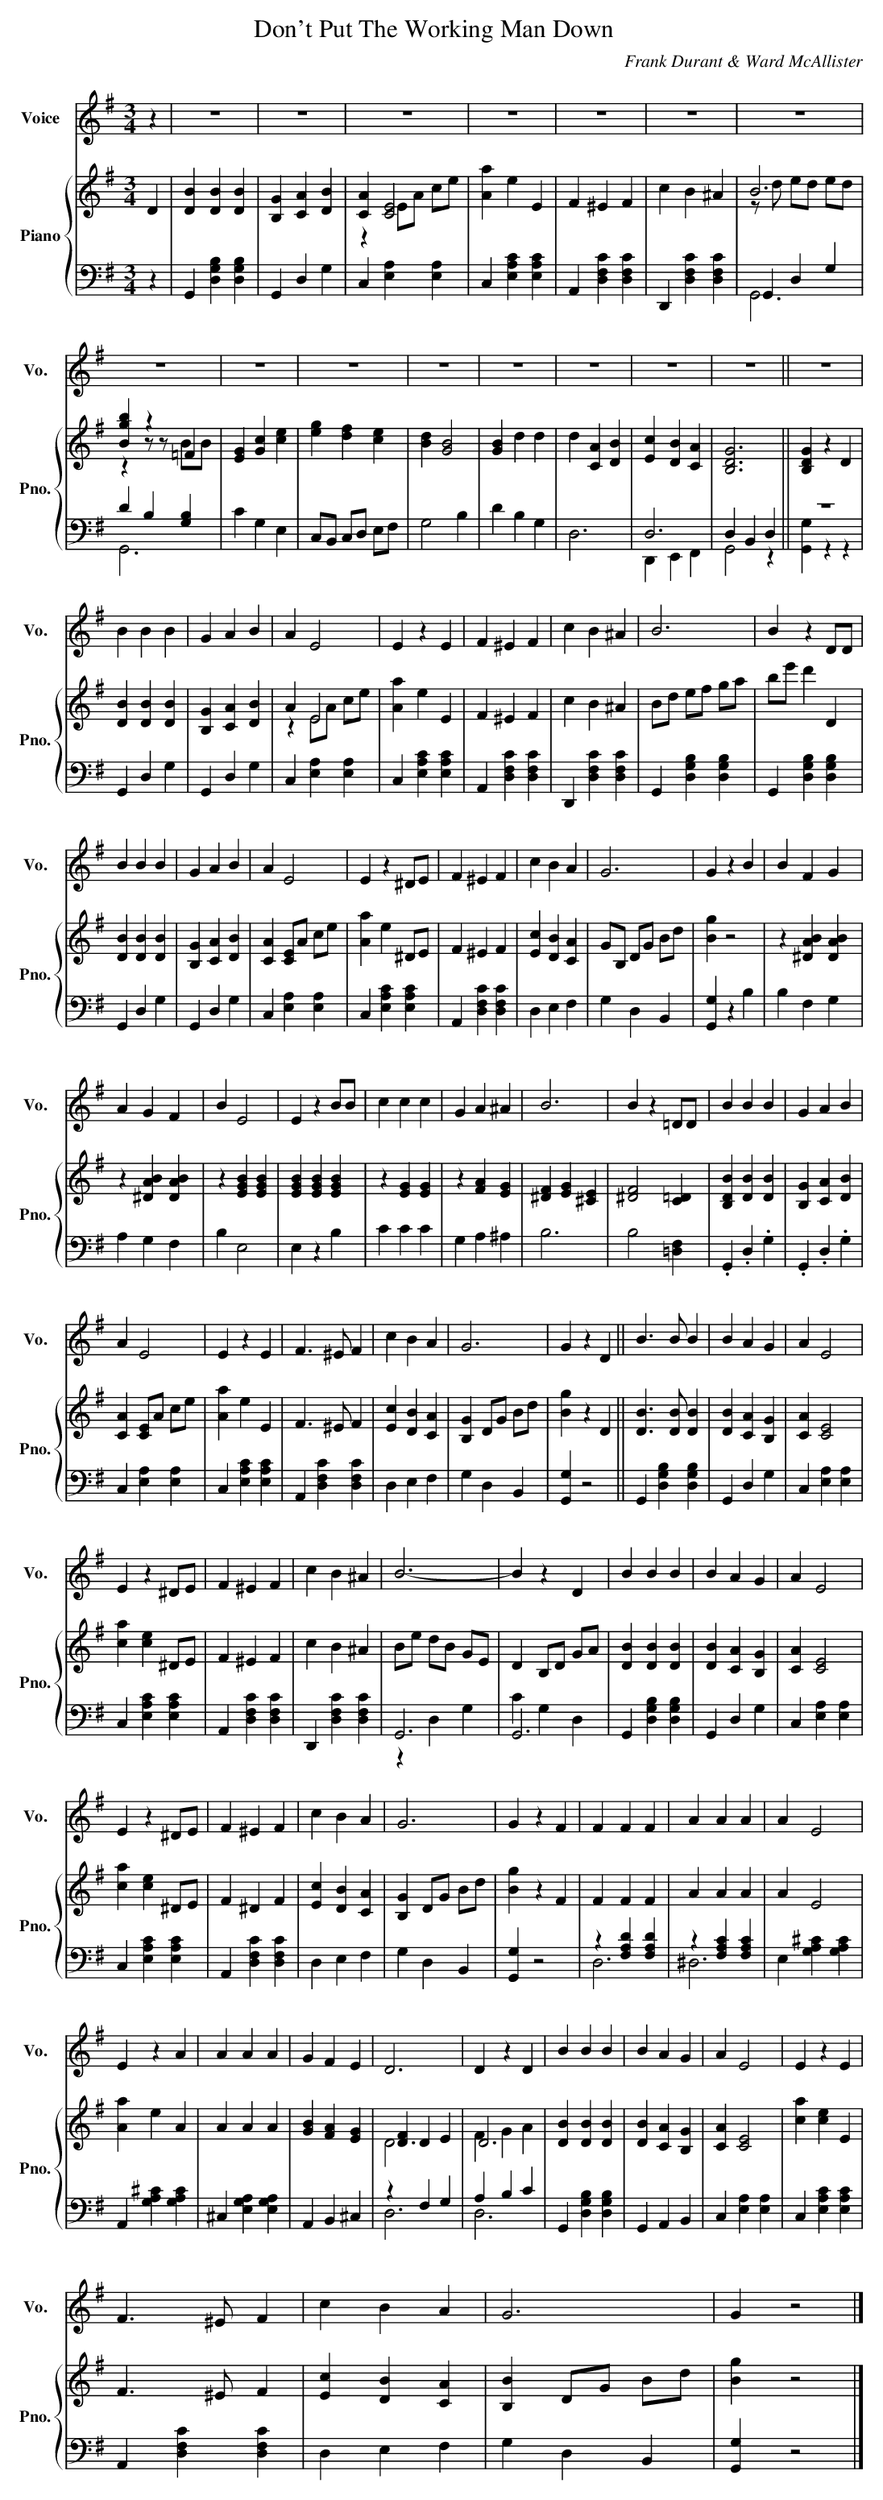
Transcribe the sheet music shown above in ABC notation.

X:1
T:Don't Put The Working Man Down
C:Frank Durant & Ward McAllister
%%score 1 { ( 2 3 ) | ( 4 5 ) }
L:1/4
M:3/4
K:G
V:1 treble nm="Voice" snm="Vo."
V:2 treble nm="Piano" snm="Pno."
V:3 treble
V:4 bass
V:5 bass
V:1
z | z3 | z3 | z3 | z3 | z3 | z3 | z3 |$ z3 | z3 | z3 | z3 | z3 | z3 | z3 | z3 || z3 |$ B B B |
G A B | A E2 | E z E | F ^E F | c B ^A | B3 | B z D/D/ |$ B B B | G A B | A E2 | E z ^D/E/ |
F ^E F | c B A | G3 | G z B | B F G |$ A G F | B E2 | E z B/B/ | c c c | G A ^A | B3 | B z =D/D/ |
B B B | G A B |$ A E2 | E z E | F3/2 ^E/ F | c B A | G3 | G z D || B3/2 B/ B | B A G | A E2 |$
E z ^D/E/ | F ^E F | c B ^A | B3- | B z D | B B B | B A G | A E2 |$ E z ^D/E/ | F ^E F | c B A |
G3 | G z F | F F F | A A A | A E2 |$ E z A | A A A | G F E | D3 | D z D | B B B | B A G | A E2 |
E z E |$ F3/2 ^E/ F | c B A | G3 | G z2 |]
V:2
D | [DB] [DB] [DB] | [B,G] [CA] [DB] | [CA] [CE]2 | [Aa] e E | F ^E F | c B ^A | B3 |$
[Bgb] z =F | [EG] [Gc] [ce] | [eg] [df] [ce] | [Bd] [GB]2 | [GB] d d | d [CA] [DB] |
[Ec] [DB] [CA] | [B,DG]3 || [B,DG] z D |$ [DB] [DB] [DB] | [B,G] [CA] [DB] | A E2 | [Aa] e E |
F ^E F | c B ^A | B/d/ e/f/ g/a/ | b/e'/ d' D |$ [DB] [DB] [DB] | [B,G] [CA] [DB] |
[CA] [CE]/A/ c/e/ | [Aa] e ^D/E/ | F ^E F | [Ec] [DB] [CA] | G/B,/ D/G/ B/d/ | [Bg] z2 |
z [^DAB] [DAB] |$ z [^DAB] [DAB] | z [EGB] [EGB] | [EGB] [EGB] [EGB] | z [EG] [EG] | z [FA] [EG] |
[^DF] [EG] [^CE] | [^DF]2 [C=D] | [B,DB] [DB] [DB] | [B,G] [CA] [DB] |$ [CA] [CE]/A/ c/e/ |
[Aa] e E | F3/2 ^E/ F | [Ec] [DB] [CA] | [B,G] D/G/ B/d/ | [Bg] z D || [DB]3/2 [DB]/ [DB] |
[DB] [CA] [B,G] | [CA] [CE]2 |$ [ca] [ce] ^D/E/ | F ^E F | c B ^A | B/e/ d/B/ G/E/ |
D B,/D/ G/A/ | [DB] [DB] [DB] | [DB] [CA] [B,G] | [CA] [CE]2 |$ [ca] [ce] ^D/E/ | F ^D F |
[Ec] [DB] [CA] | [B,G] D/G/ B/d/ | [Bg] z F | F F F | A A A | A E2 |$ [Aa] e A | A A A |
[GB] [FA] [EG] | [DF] D E | D3 | [DB] [DB] [DB] | [DB] [CA] [B,G] | [CA] [CE]2 | [ca] [ce] E |$
F3/2 ^E/ F | [Ec] [DB] [CA] | [B,B] D/G/ B/d/ | [Bg] z2 |]
V:3
x | x3 | x3 | z E/A/ c/e/ | x3 | x3 | x3 | z/ d/ e/d/ e/d/ |$ z z/ z/ B/B/ | x3 | x3 | x3 | x3 |
x3 | x3 | x3 || x3 |$ x3 | x3 | z E/A/ c/e/ | x3 | x3 | x3 | x3 | x3 |$ x3 | x3 | x3 | x3 | x3 |
x3 | x3 | x3 | x3 |$ x3 | x3 | x3 | x3 | x3 | x3 | x3 | x3 | x3 |$ x3 | x3 | x3 | x3 | x3 | x3 ||
x3 | x3 | x3 |$ x3 | x3 | x3 | x3 | x3 | x3 | x3 | x3 |$ x3 | x3 | x3 | x3 | x3 | x3 | x3 | x3 |$
x3 | x3 | x3 | D3 | F G A | x3 | x3 | x3 | x3 |$ x3 | x3 | x3 | x3 |]
V:4
z | G,, [D,G,B,] [D,G,B,] | G,, D, G, | C, [E,A,] [E,A,] | C, [E,A,C] [E,A,C] |
A,, [D,F,C] [D,F,C] | D,, [D,F,C] [D,F,C] | G,, D, G, |$ D B, [G,B,] | C G, E, |
C,/B,,/ C,/D,/ E,/F,/ | G,2 B, | D B, G, | D,3 | D,3 | D, B,, D, || z3 |$ G,, D, G, | G,, D, G, |
C, [E,A,] [E,A,] | C, [E,A,C] [E,A,C] | A,, [D,F,C] [D,F,C] | D,, [D,F,C] [D,F,C] |
G,, [D,G,B,] [D,G,B,] | G,, [D,G,B,] [D,G,B,] |$ G,, D, G, | G,, D, G, | C, [E,A,] [E,A,] |
C, [E,A,C] [E,A,C] | A,, [D,F,C] [D,F,C] | D, E, F, | G, D, B,, | [G,,G,] z B, | B, F, G, |$
A, G, F, | B, E,2 | E, z B, | C C C | G, A, ^A, | B,3 | B,2 [=D,F,] | .G,, .D, .G, |
.G,, .D, .G, |$ C, [E,A,] [E,A,] | C, [E,A,C] [E,A,C] | A,, [D,F,C] [D,F,C] | D, E, F, |
G, D, B,, | [G,,G,] z2 || G,, [D,G,B,] [D,G,B,] | G,, D, G, | C, [E,A,] [E,A,] |$
C, [E,A,C] [E,A,C] | A,, [D,F,C] [D,F,C] | D,, [D,F,C] [D,F,C] | G,,3 | G,,3 |
G,, [D,G,B,] [D,G,B,] | G,, D, G, | C, [E,A,] [E,A,] |$ C, [E,A,C] [E,A,C] | A,, [D,F,C] [D,F,C] |
D, E, F, | G, D, B,, | [G,,G,] z2 | z [F,A,D] [F,A,D] | z [F,A,C] [F,A,C] | E, [G,A,^C] [G,A,C] |$
A,, [G,A,^C] [G,A,C] | ^C, [E,G,A,] [E,G,A,] | A,, B,, ^C, | z F, G, | A, B, C |
G,, [D,G,B,] [D,G,B,] | G,, A,, B,, | C, [E,A,] [E,A,] | C, [E,A,C] [E,A,C] |$
A,, [D,F,C] [D,F,C] | D, E, F, | G, D, B,, | [G,,G,] z2 |]
V:5
x | x3 | x3 | x3 | x3 | x3 | x3 | G,,3 |$ G,,3 | x3 | x3 | x3 | x3 | x3 | D,, E,, F,, | G,,2 z ||
[G,,G,] z z |$ x3 | x3 | x3 | x3 | x3 | x3 | x3 | x3 |$ x3 | x3 | x3 | x3 | x3 | x3 | x3 | x3 |
x3 |$ x3 | x3 | x3 | x3 | x3 | x3 | x3 | x3 | x3 |$ x3 | x3 | x3 | x3 | x3 | x3 || x3 | x3 | x3 |$
x3 | x3 | x3 | z D, G, | C G, D, | x3 | x3 | x3 |$ x3 | x3 | x3 | x3 | x3 | D,3 | ^D,3 | x3 |$
x3 | x3 | x3 | D,3 | D,3 | x3 | x3 | x3 | x3 |$ x3 | x3 | x3 | x3 |]
